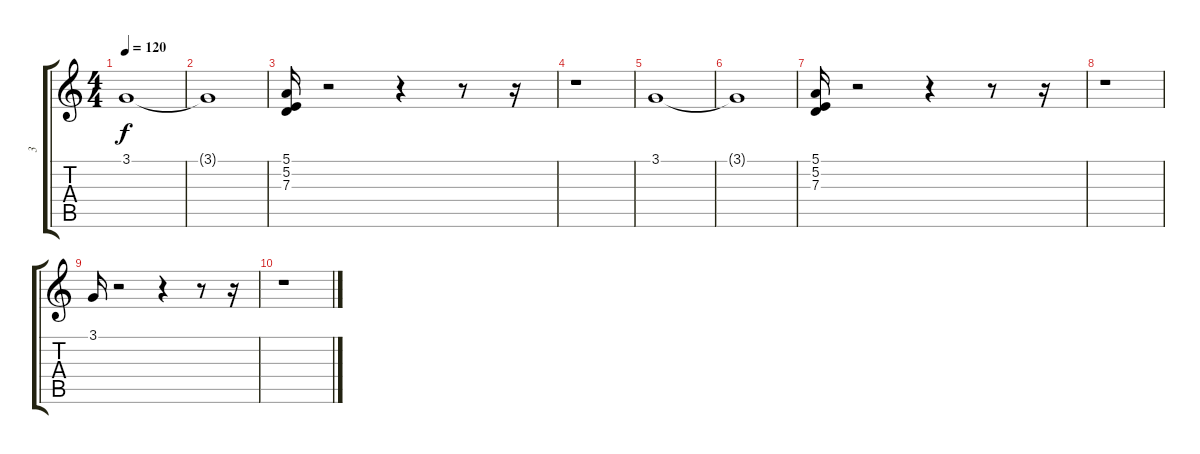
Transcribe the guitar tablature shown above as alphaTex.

\track ("3" "3") {instrument pad1newage}
\staff {score tabs}
\tuning (E4 B3 G3 D3 A2 E2) {hide}
\ts (4 4)
\tempo 120
\clef g2
\ks c
3.1.1{dy f} |
3.1{t}.1 |
(5.1 5.2 7.3).16 r.2 r.4 r.8 r.16 |
r.1 |
3.1.1 |
3.1{t}.1 |
(5.1 5.2 7.3).16 r.2 r.4 r.8 r.16 |
r.1 |
3.1.16 r.2 r.4 r.8 r.16 |
r.1
